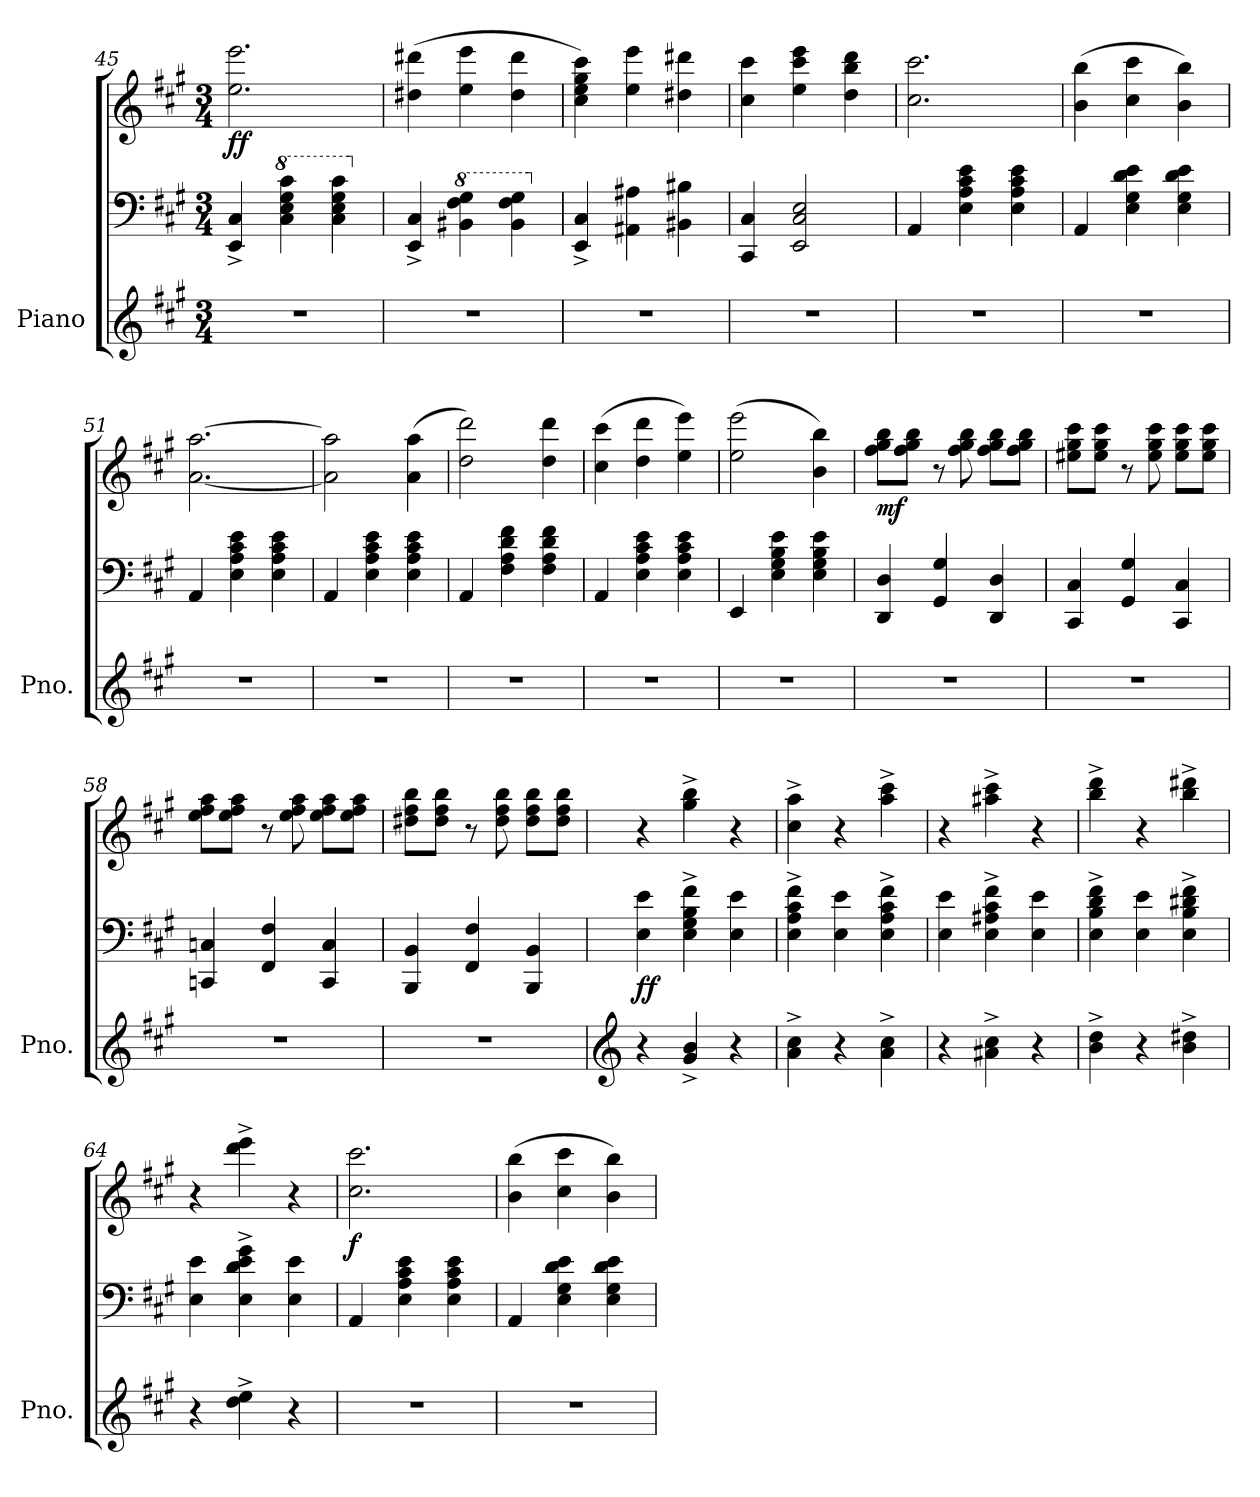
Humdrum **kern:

**kern	**kern	**kern	**dynam
*part1	*part1	*part1	*part1
*staff3	*staff2	*staff1	*staff1/2/3
*I"Piano	*	*	*
*I'Pno.	*	*	*
*clefG2	*clefF4	*clefG2	*
*k[f#c#g#]	*k[f#c#g#]	*k[f#c#g#]	*
*M3/4	*M3/4	*M3/4	*
=45	=45	=45	=45
!	!	!	!LO:DY:b
2.r	4EE/^ 4C#/^	2.ee\ 2.eee\	ff
*	*8va	*	*
.	4c#\ 4e\ 4g#\ 4cc#\	.	.
.	4c#\ 4e\ 4g#\ 4cc#\	.	.
=46	=46	=46	=46
*	*X8va	*	*
2.r	4EE/^ 4C#/^	(>4dd#X\ 4ddd#X\	.
*	*8va	*	*
.	4B#X\ 4f#\ 4g#\	4ee\ 4eee\	.
.	4B#\ 4f#\ 4g#\	4dd#\ 4ddd#\	.
=47	=47	=47	=47
*	*X8va	*	*
2.r	4EE/^ 4C#/^	4cc#\ 4ee\ 4gg#\ 4ccc#\)	.
.	4AA#X\ 4A#X\	4ee\ 4eee\	.
.	4BB#X\ 4B#X\	4dd#X\ 4ddd#X\	.
=48	=48	=48	=48
2.r	4CC#/ 4C#/	4cc#\ 4ccc#\	.
*	*	*MM168	*
.	2EE/ 2C#/ 2E/	4ee\ 4ccc#\ 4eee\	.
*	*	*MM147	*
.	.	4dd\ 4bb\ 4ddd\	.
=49	=49	=49	=49
*	*	*MM186	*
2.r	4AA/	2.cc#\ 2.ccc#\	.
.	4E\ 4A\ 4c#\ 4e\	.	.
.	4E\ 4A\ 4c#\ 4e\	.	.
=50	=50	=50	=50
2.r	4AA/	(>4b\ 4bb\	.
.	4E\ 4G#\ 4d\ 4e\	4cc#\ 4ccc#\	.
.	4E\ 4G#\ 4d\ 4e\	4b\ 4bb\)	.
=51	=51	=51	=51
2.r	4AA/	[2.a\ [2.aa\	.
.	4E\ 4A\ 4c#\ 4e\	.	.
.	4E\ 4A\ 4c#\ 4e\	.	.
=52	=52	=52	=52
2.r	4AA/	2a\] 2aa\]	.
.	4E\ 4A\ 4c#\ 4e\	.	.
.	4E\ 4A\ 4c#\ 4e\	(>4a\ 4aa\	.
!!LO:PB:g=z
=53	=53	=53	=53
2.r	4AA/	2dd\ 2ddd\)	.
.	4F#\ 4A\ 4d\ 4f#\	.	.
.	4F#\ 4A\ 4d\ 4f#\	4dd\ 4ddd\	.
=54	=54	=54	=54
2.r	4AA/	(>4cc#\ 4ccc#\	.
.	4E\ 4A\ 4c#\ 4e\	4dd\ 4ddd\	.
.	4E\ 4A\ 4c#\ 4e\	4ee\ 4eee\)	.
=55	=55	=55	=55
2.r	4EE/	(>2ee\ 2eee\	.
.	4E\ 4G#\ 4B\ 4e\	.	.
.	4E\ 4G#\ 4B\ 4e\	4b\ 4bb\)	.
=56	=56	=56	=56
!	!	!	!LO:DY:b
2.r	4DD/ 4D/	8ff#\ 8gg#\ 8bb\L	mf
.	.	8ff#\ 8gg#\ 8bb\J	.
.	4GG#/ 4G#/	8r	.
.	.	8ff#\ 8gg#\ 8bb\	.
.	4DD/ 4D/	8ff#\ 8gg#\ 8bb\L	.
.	.	8ff#\ 8gg#\ 8bb\J	.
=57	=57	=57	=57
2.r	4CC#/ 4C#/	8ee#X\ 8gg#\ 8ccc#\L	.
.	.	8ee#\ 8gg#\ 8ccc#\J	.
.	4GG#/ 4G#/	8r	.
.	.	8ee#\ 8gg#\ 8ccc#\	.
.	4CC#/ 4C#/	8ee#\ 8gg#\ 8ccc#\L	.
.	.	8ee#\ 8gg#\ 8ccc#\J	.
=58	=58	=58	=58
2.r	4CCn/ 4Cn/	8ee\ 8ff#\ 8aa\L	.
.	.	8ee\ 8ff#\ 8aa\J	.
.	4FF#/ 4F#/	8r	.
.	.	8ee\ 8ff#\ 8aa\	.
.	4CC/ 4C/	8ee\ 8ff#\ 8aa\L	.
.	.	8ee\ 8ff#\ 8aa\J	.
=59	=59	=59	=59
2.r	4BBB/ 4BB/	8dd#X\ 8ff#\ 8bb\L	.
.	.	8dd#\ 8ff#\ 8bb\J	.
.	4FF#/ 4F#/	8r	.
.	.	8dd#\ 8ff#\ 8bb\	.
.	4BBB/ 4BB/	8dd#\ 8ff#\ 8bb\L	.
.	.	8dd#\ 8ff#\ 8bb\J	.
=60	=60	=60	=60
*clefG2	*	*	*
!	!	!	!LO:DY:b=2
4r	4E\ 4e\	4r	ff
4g#/^ 4b/^	4E\^ 4G#\^ 4B\^ 4f#\^	4gg#\^ 4bb\^	.
4r	4E\ 4e\	4r	.
=61	=61	=61	=61
4a\^ 4cc#\^	4E\^ 4A\^ 4c#\^ 4f#\^	4cc#\^ 4aa\^	.
4r	4E\ 4e\	4r	.
4a\^ 4cc#\^	4E\^ 4A\^ 4c#\^ 4f#\^	4aa\^ 4ccc#\^	.
=62	=62	=62	=62
4r	4E\ 4e\	4r	.
4a#X\^ 4cc#\^	4E\^ 4A#X\^ 4c#\^ 4f#\^	4aa#X\^ 4ccc#\^	.
4r	4E\ 4e\	4r	.
!!LO:LB:g=z
=63	=63	=63	=63
4b\^ 4dd\^	4E\^ 4B\^ 4d\^ 4f#\^	4bb\^ 4ddd\^	.
4r	4E\ 4e\	4r	.
4b\^ 4dd#X\^	4E\^ 4B\^ 4d#X\^ 4f#\^	4bb\^ 4ddd#X\^	.
=64	=64	=64	=64
4r	4E\ 4e\	4r	.
4dd\^ 4ee\^	4E\^ 4d\^ 4e\^ 4g#\^	4ddd\^ 4eee\^	.
4r	4E\ 4e\	4r	.
=65	=65	=65	=65
!	!	!	!LO:DY:b
2.r	4AA/	2.cc#\ 2.ccc#\	f
.	4E\ 4A\ 4c#\ 4e\	.	.
.	4E\ 4A\ 4c#\ 4e\	.	.
=66	=66	=66	=66
2.r	4AA/	(>4b\ 4bb\	.
.	4E\ 4G#\ 4d\ 4e\	4cc#\ 4ccc#\	.
.	4E\ 4G#\ 4d\ 4e\	4b\ 4bb\)	.
=	=	=	=
*-	*-	*-	*-
